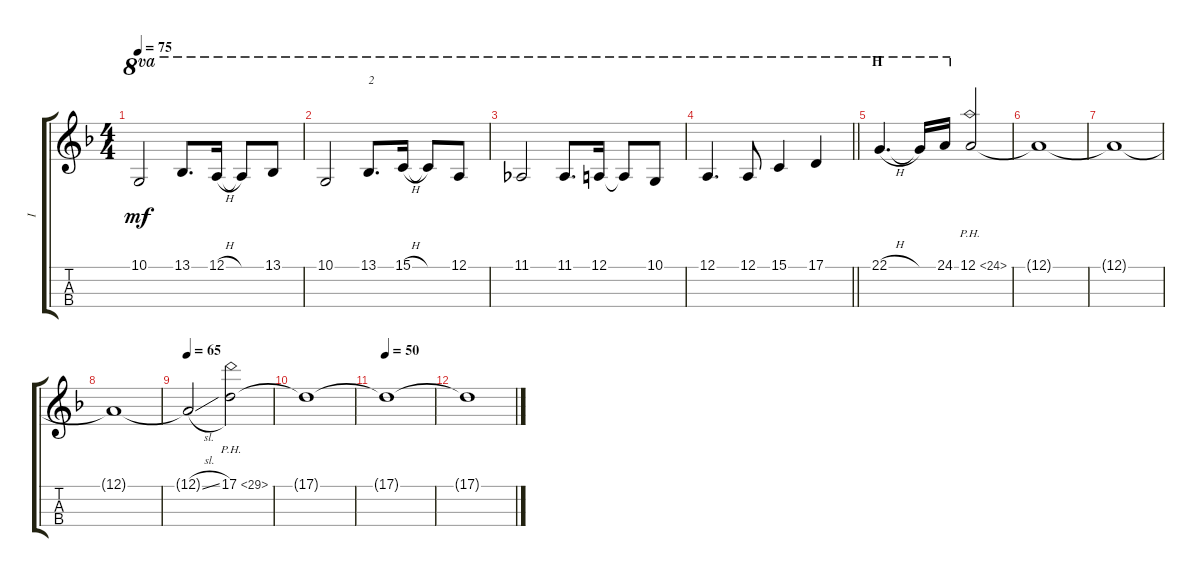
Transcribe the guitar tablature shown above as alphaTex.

\track ("I" "I") {instrument cello}
\staff {score tabs}
\tuning (A3 D3 G2 C2) {hide}
\ts (4 4)
\tempo 75
\clef g2
\ks dminor
10.1.2{ot 8va dy mf} 13.1.8{d ot 8va} 12.1{h}.16{ot 8va} 12.1{t}.8{ot 8va} 13.1.8{ot 8va} |
10.1.2{ot 8va} 13.1.8{d ot 8va txt "2"} 15.1{h}.16{ot 8va} 15.1{t}.8{ot 8va} 12.1.8{ot 8va} |
11.1.2{ot 8va} 11.1.8{d ot 8va} 12.1.16{ot 8va} 12.1{t}.8{ot 8va} 10.1.8{ot 8va} |
\barLineRight lightlight
12.1.4{d ot 8va} 12.1.8{ot 8va} 15.1.4{ot 8va} 17.1.4{ot 8va} |
\section ("" "H")
22.1{h}.4{d ot 8va} 22.1{t}.16{ot 8va} 24.1.16{ot 8va} 12.1{ph 12}.2 |
12.1{t}.1 |
12.1{t}.1 |
12.1{t}.1 |
\tempo 65
12.1{sl t}.2{volume 2} 17.1{ph 12}.2 |
17.1{t}.1 |
\tempo 50
17.1{t}.1 |
17.1{t}.1
